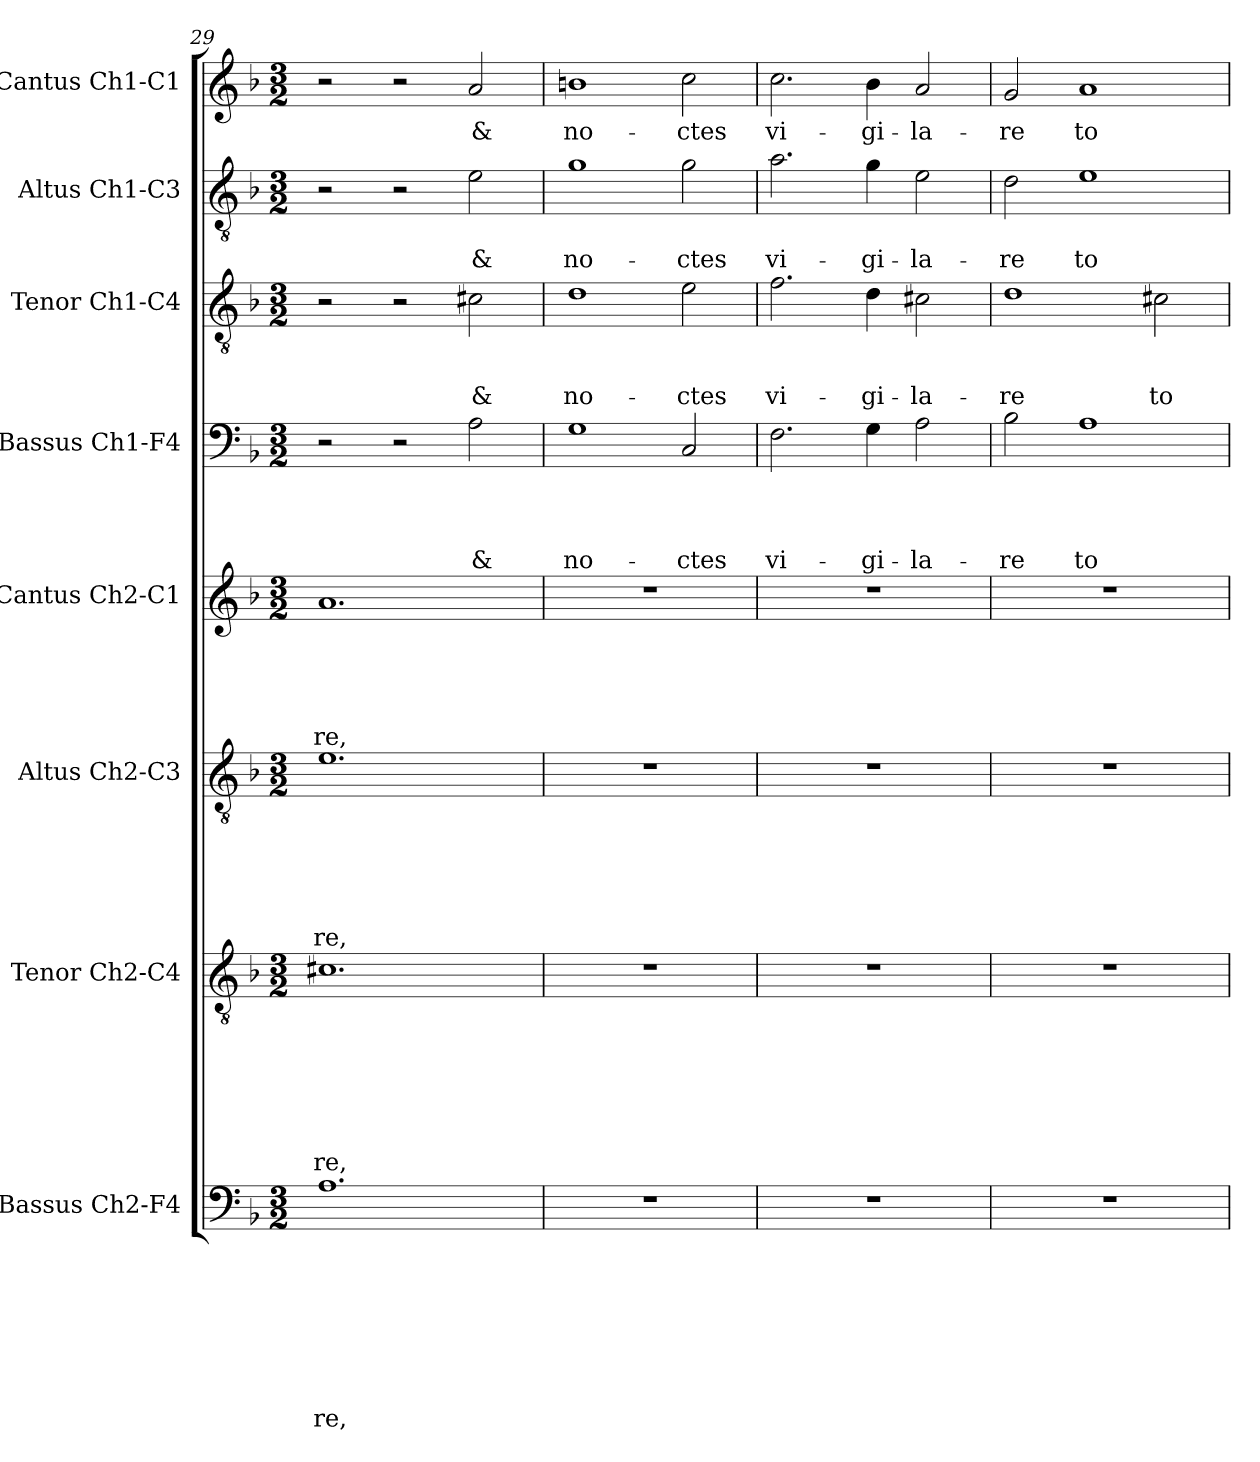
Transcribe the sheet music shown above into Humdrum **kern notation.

**kern	**text	**text	**text	**text	**text	**text	**text	**text	**kern	**text	**text	**text	**text	**text	**text	**text	**kern	**text	**text	**text	**text	**text	**text	**kern	**text	**text	**text	**text	**text	**kern	**text	**text	**text	**text	**kern	**text	**text	**text	**kern	**text	**text	**kern	**text
*part8	*part8	*part8	*part8	*part8	*part8	*part8	*part8	*part8	*part7	*part7	*part7	*part7	*part7	*part7	*part7	*part7	*part6	*part6	*part6	*part6	*part6	*part6	*part6	*part5	*part5	*part5	*part5	*part5	*part5	*part4	*part4	*part4	*part4	*part4	*part3	*part3	*part3	*part3	*part2	*part2	*part2	*part1	*part1
*staff8	*staff8	*staff8	*staff8	*staff8	*staff8	*staff8	*staff8	*staff8	*staff7	*staff7	*staff7	*staff7	*staff7	*staff7	*staff7	*staff7	*staff6	*staff6	*staff6	*staff6	*staff6	*staff6	*staff6	*staff5	*staff5	*staff5	*staff5	*staff5	*staff5	*staff4	*staff4	*staff4	*staff4	*staff4	*staff3	*staff3	*staff3	*staff3	*staff2	*staff2	*staff2	*staff1	*staff1
*I"Bassus Ch2-F4	*	*	*	*	*	*	*	*	*I"Tenor Ch2-C4	*	*	*	*	*	*	*	*I"Altus Ch2-C3	*	*	*	*	*	*	*I"Cantus Ch2-C1	*	*	*	*	*	*I"Bassus Ch1-F4	*	*	*	*	*I"Tenor Ch1-C4	*	*	*	*I"Altus Ch1-C3	*	*	*I"Cantus Ch1-C1	*
*I'B2	*	*	*	*	*	*	*	*	*I'T2	*	*	*	*	*	*	*	*I'A2	*	*	*	*	*	*	*I'C2	*	*	*	*	*	*I'B	*	*	*	*	*I'T	*	*	*	*I'A	*	*	*I'C	*
*clefF4	*	*	*	*	*	*	*	*	*clefGv2	*	*	*	*	*	*	*	*clefGv2	*	*	*	*	*	*	*clefG2	*	*	*	*	*	*clefF4	*	*	*	*	*clefGv2	*	*	*	*clefGv2	*	*	*clefG2	*
*k[b-]	*	*	*	*	*	*	*	*	*k[b-]	*	*	*	*	*	*	*	*k[b-]	*	*	*	*	*	*	*k[b-]	*	*	*	*	*	*k[b-]	*	*	*	*	*k[b-]	*	*	*	*k[b-]	*	*	*k[b-]	*
*F:	*	*	*	*	*	*	*	*	*F:	*	*	*	*	*	*	*	*F:	*	*	*	*	*	*	*F:	*	*	*	*	*	*F:	*	*	*	*	*F:	*	*	*	*F:	*	*	*F:	*
*M3/2	*	*	*	*	*	*	*	*	*M3/2	*	*	*	*	*	*	*	*M3/2	*	*	*	*	*	*	*M3/2	*	*	*	*	*	*M3/2	*	*	*	*	*M3/2	*	*	*	*M3/2	*	*	*M3/2	*
=29	=29	=29	=29	=29	=29	=29	=29	=29	=29	=29	=29	=29	=29	=29	=29	=29	=29	=29	=29	=29	=29	=29	=29	=29	=29	=29	=29	=29	=29	=29	=29	=29	=29	=29	=29	=29	=29	=29	=29	=29	=29	=29	=29
!	!	!	!	!	!	!	!	!LO:LY:b	!	!	!	!	!	!	!	!LO:LY:b	!	!	!	!	!	!	!LO:LY:b	!	!	!	!	!	!LO:LY:b	!	!	!	!	!	!	!	!	!	!	!	!	!	!
1.A	.	.	.	.	.	.	.	-re,	1.c#X	.	.	.	.	.	.	-re,	1.e	.	.	.	.	.	-re,	1.a	.	.	.	.	-re,	2r	.	.	.	.	2r	.	.	.	2r	.	.	2r	.
.	.	.	.	.	.	.	.	.	.	.	.	.	.	.	.	.	.	.	.	.	.	.	.	.	.	.	.	.	.	2r	.	.	.	.	2r	.	.	.	2r	.	.	2r	.
!	!	!	!	!	!	!	!	!	!	!	!	!	!	!	!	!	!	!	!	!	!	!	!	!	!	!	!	!	!	!	!	!	!	!LO:LY:b	!	!	!	!LO:LY:b	!	!	!LO:LY:b	!	!LO:LY:b
.	.	.	.	.	.	.	.	.	.	.	.	.	.	.	.	.	.	.	.	.	.	.	.	.	.	.	.	.	.	2A\	.	.	.	&	2c#X\	.	.	&	2e\	.	&	2a/	&
=30	=30	=30	=30	=30	=30	=30	=30	=30	=30	=30	=30	=30	=30	=30	=30	=30	=30	=30	=30	=30	=30	=30	=30	=30	=30	=30	=30	=30	=30	=30	=30	=30	=30	=30	=30	=30	=30	=30	=30	=30	=30	=30	=30
!	!	!	!	!	!	!	!	!	!	!	!	!	!	!	!	!	!	!	!	!	!	!	!	!	!	!	!	!	!	!	!	!	!	!LO:LY:b	!	!	!	!LO:LY:b	!	!	!LO:LY:b	!	!LO:LY:b
1.r	.	.	.	.	.	.	.	.	1.r	.	.	.	.	.	.	.	1.r	.	.	.	.	.	.	1.r	.	.	.	.	.	1G	.	.	.	no-	1d	.	.	no-	1g	.	no-	1bn	no-
!	!	!	!	!	!	!	!	!	!	!	!	!	!	!	!	!	!	!	!	!	!	!	!	!	!	!	!	!	!	!	!	!	!	!LO:LY:b	!	!	!	!LO:LY:b	!	!	!LO:LY:b	!	!LO:LY:b
.	.	.	.	.	.	.	.	.	.	.	.	.	.	.	.	.	.	.	.	.	.	.	.	.	.	.	.	.	.	2C/	.	.	.	-ctes	2e\	.	.	-ctes	2g\	.	-ctes	2cc\	-ctes
=31	=31	=31	=31	=31	=31	=31	=31	=31	=31	=31	=31	=31	=31	=31	=31	=31	=31	=31	=31	=31	=31	=31	=31	=31	=31	=31	=31	=31	=31	=31	=31	=31	=31	=31	=31	=31	=31	=31	=31	=31	=31	=31	=31
!	!	!	!	!	!	!	!	!	!	!	!	!	!	!	!	!	!	!	!	!	!	!	!	!	!	!	!	!	!	!	!	!	!	!LO:LY:b	!	!	!	!LO:LY:b	!	!	!LO:LY:b	!	!LO:LY:b
1.r	.	.	.	.	.	.	.	.	1.r	.	.	.	.	.	.	.	1.r	.	.	.	.	.	.	1.r	.	.	.	.	.	2.F\	.	.	.	vi-	2.f\	.	.	vi-	2.a\	.	vi-	2.cc\	vi-
!	!	!	!	!	!	!	!	!	!	!	!	!	!	!	!	!	!	!	!	!	!	!	!	!	!	!	!	!	!	!	!	!	!	!LO:LY:b	!	!	!	!LO:LY:b	!	!	!LO:LY:b	!	!LO:LY:b
.	.	.	.	.	.	.	.	.	.	.	.	.	.	.	.	.	.	.	.	.	.	.	.	.	.	.	.	.	.	4G\	.	.	.	-gi-	4d\	.	.	-gi-	4g\	.	-gi-	4b-\	-gi-
!	!	!	!	!	!	!	!	!	!	!	!	!	!	!	!	!	!	!	!	!	!	!	!	!	!	!	!	!	!	!	!	!	!	!LO:LY:b	!	!	!	!LO:LY:b	!	!	!LO:LY:b	!	!LO:LY:b
.	.	.	.	.	.	.	.	.	.	.	.	.	.	.	.	.	.	.	.	.	.	.	.	.	.	.	.	.	.	2A\	.	.	.	-la-	2c#X\	.	.	-la-	2e\	.	-la-	2a/	-la-
=32	=32	=32	=32	=32	=32	=32	=32	=32	=32	=32	=32	=32	=32	=32	=32	=32	=32	=32	=32	=32	=32	=32	=32	=32	=32	=32	=32	=32	=32	=32	=32	=32	=32	=32	=32	=32	=32	=32	=32	=32	=32	=32	=32
!	!	!	!	!	!	!	!	!	!	!	!	!	!	!	!	!	!	!	!	!	!	!	!	!	!	!	!	!	!	!	!	!	!	!LO:LY:b	!	!	!	!LO:LY:b	!	!	!LO:LY:b	!	!LO:LY:b
1.r	.	.	.	.	.	.	.	.	1.r	.	.	.	.	.	.	.	1.r	.	.	.	.	.	.	1.r	.	.	.	.	.	2B-\	.	.	.	-re	1d	.	.	-re	2d\	.	-re	2g/	-re
!	!	!	!	!	!	!	!	!	!	!	!	!	!	!	!	!	!	!	!	!	!	!	!	!	!	!	!	!	!	!	!	!	!	!LO:LY:b	!	!	!	!	!	!	!LO:LY:b	!	!LO:LY:b
.	.	.	.	.	.	.	.	.	.	.	.	.	.	.	.	.	.	.	.	.	.	.	.	.	.	.	.	.	.	1A	.	.	.	to-	.	.	.	.	1e	.	to-	1a	to-
!	!	!	!	!	!	!	!	!	!	!	!	!	!	!	!	!	!	!	!	!	!	!	!	!	!	!	!	!	!	!	!	!	!	!	!	!	!	!LO:LY:b	!	!	!	!	!
.	.	.	.	.	.	.	.	.	.	.	.	.	.	.	.	.	.	.	.	.	.	.	.	.	.	.	.	.	.	.	.	.	.	.	2c#X\	.	.	to-	.	.	.	.	.
=	=	=	=	=	=	=	=	=	=	=	=	=	=	=	=	=	=	=	=	=	=	=	=	=	=	=	=	=	=	=	=	=	=	=	=	=	=	=	=	=	=	=	=
*-	*-	*-	*-	*-	*-	*-	*-	*-	*-	*-	*-	*-	*-	*-	*-	*-	*-	*-	*-	*-	*-	*-	*-	*-	*-	*-	*-	*-	*-	*-	*-	*-	*-	*-	*-	*-	*-	*-	*-	*-	*-	*-	*-
